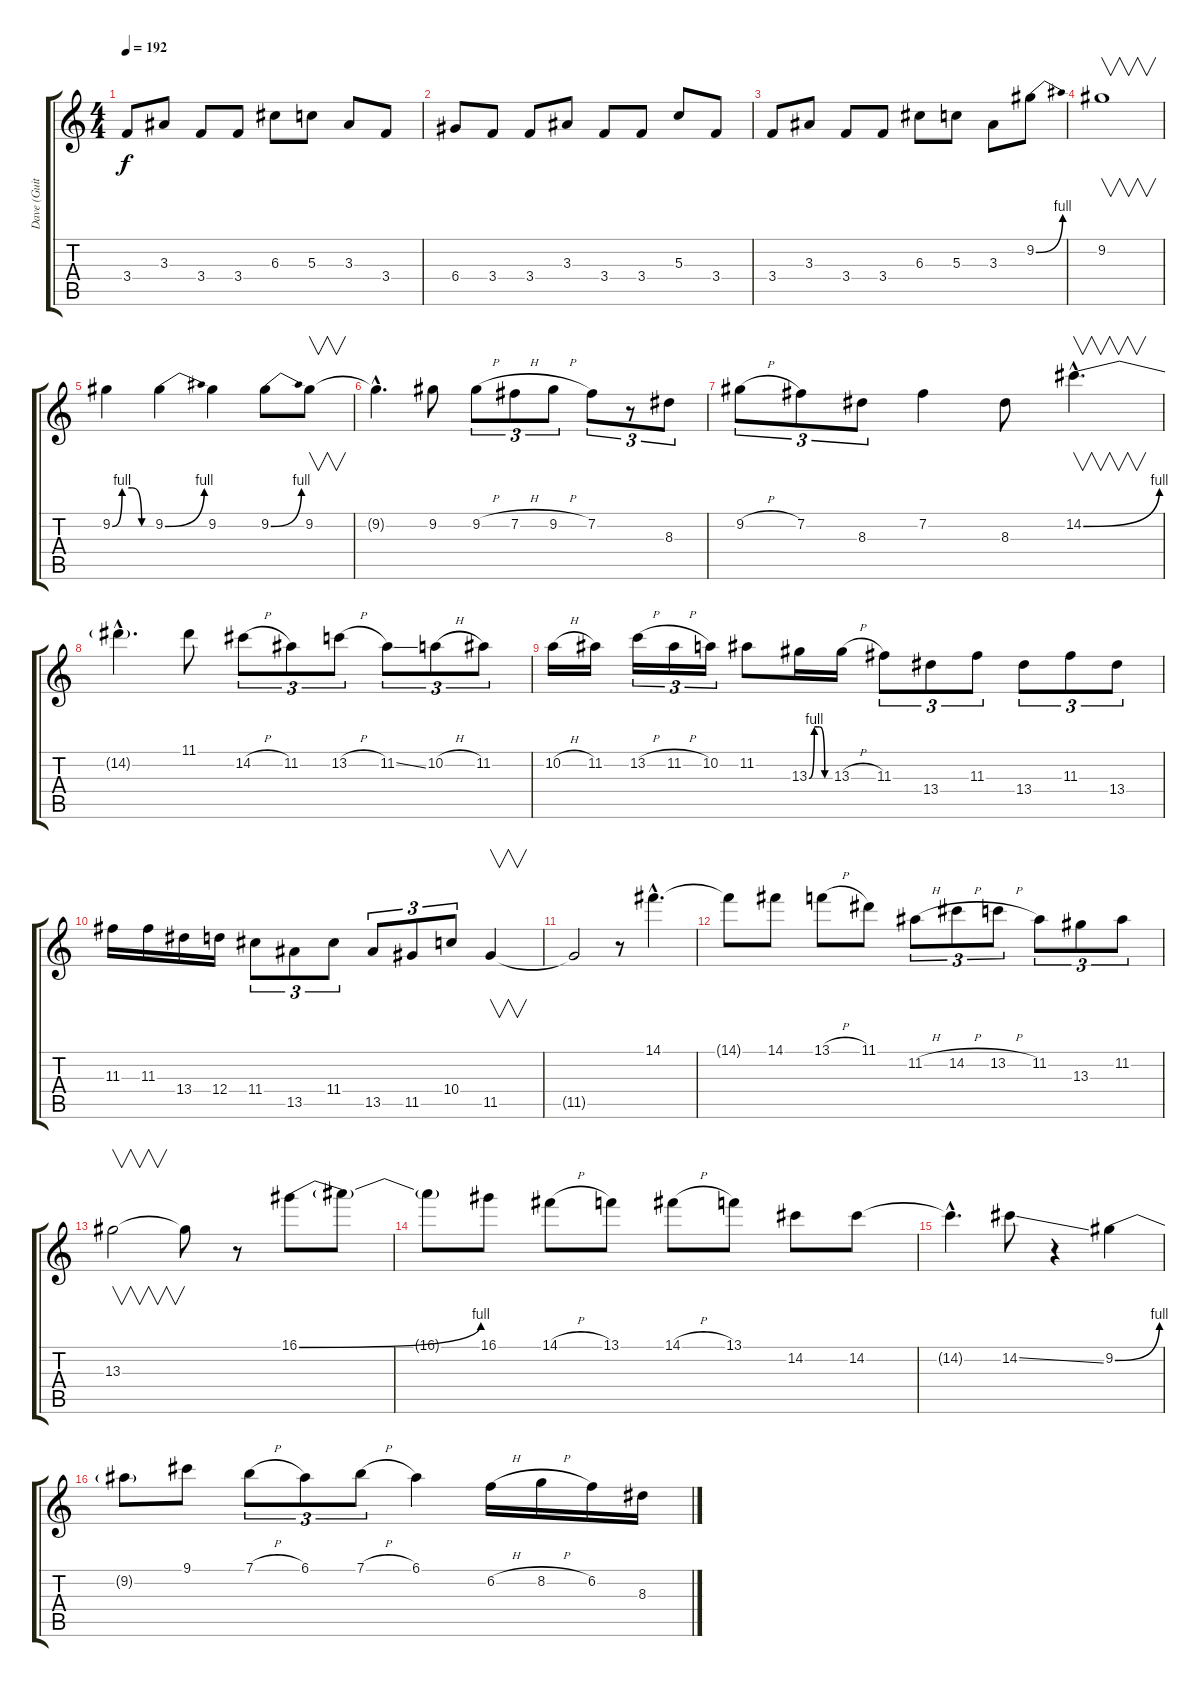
\track ("Dave (Guitar 1)" "Dave (Guit") {instrument distortionguitar}
\staff {score tabs}
\tuning (E4 B3 G3 D3 A2 E2) {hide}
\ts (4 4)
\tempo 192
\clef g2
\ks c
3.4.8{dy f} 3.3.8 3.4.8 3.4.8 6.3.8 5.3.8 3.3.8 3.4.8 |
6.4.8 3.4.8 3.4.8 3.3.8 3.4.8 3.4.8 5.3.8 3.4.8 |
3.4.8 3.3.8 3.4.8 3.4.8 6.3.8 5.3.8 3.3.8 9.2{be (bend 0 0 60 4)}.8 |
9.2.1{v} |
9.2{be (custom 0 0 15 4 30 4 45 0 60 0)}.4 9.2{be (bend 0 0 60 4)}.4 9.2.4 9.2{be (bend 0 0 60 4)}.8 9.2.8{v} |
9.2{hac t}.4{d} 9.2.8 9.2{h}.8{tu (3 2)} 7.2{h}.8{tu (3 2)} 9.2{h}.8{tu (3 2)} 7.2.8{tu (3 2)} r.8{tu (3 2)} 8.3.8{tu (3 2)} |
9.2{h}.8{tu (3 2)} 7.2.8{tu (3 2)} 8.3.8{tu (3 2)} 7.2.4 8.3.8 14.2{be (bend 0 0 60 4) hac}.4{v d} |
14.2{hac t}.4{d} 11.1.8 14.2{h}.8{tu (3 2)} 11.2.8{tu (3 2)} 13.2{h}.8{tu (3 2)} 11.2{ss}.8{tu (3 2)} 10.2{h}.8{tu (3 2)} 11.2.8{tu (3 2)} |
10.2{h}.16 11.2.16 13.2{h}.16{tu (3 2)} 11.2{h}.16{tu (3 2)} 10.2.16{tu (3 2)} 11.2.8 13.3{be (custom 0 0 15 4 30 4 45 0 60 0)}.16 13.3{h}.16 11.3.8{tu (3 2)} 13.4.8{tu (3 2)} 11.3.8{tu (3 2)} 13.4.8{tu (3 2)} 11.3.8{tu (3 2)} 13.4.8{tu (3 2)} |
11.3.16 11.3.16 13.4.16 12.4.16 11.4.8{tu (3 2)} 13.5.8{tu (3 2)} 11.4.8{tu (3 2)} 13.5.8{tu (3 2)} 11.5.8{tu (3 2)} 10.4.8{tu (3 2)} 11.5.4{v} |
11.5{t}.2 r.8 14.1{hac}.4{d} |
14.1{t}.8 14.1.8 13.1{h}.8 11.1.8 11.2{h}.8{tu (3 2)} 14.2{h}.8{tu (3 2)} 13.2{h}.8{tu (3 2)} 11.2.8{tu (3 2)} 13.3.8{tu (3 2)} 11.2.8{tu (3 2)} |
13.3.2{v} 13.3{t}.8 r.8 16.1{be (bend 0 0 60 4)}.8 16.1{t}.8 |
16.1{t}.8 16.1.8 14.1{h}.8 13.1.8 14.1{h}.8 13.1.8 14.2.8 14.2.8 |
14.2{hac t}.4{d} 14.2{ss}.8 r.4 9.2{be (bend 0 0 60 4)}.4 |
9.2{t}.8 9.1.8 7.1{h}.8{tu (3 2)} 6.1.8{tu (3 2)} 7.1{h}.8{tu (3 2)} 6.1.4 6.2{h}.16 8.2{h}.16 6.2.16 8.3.16
